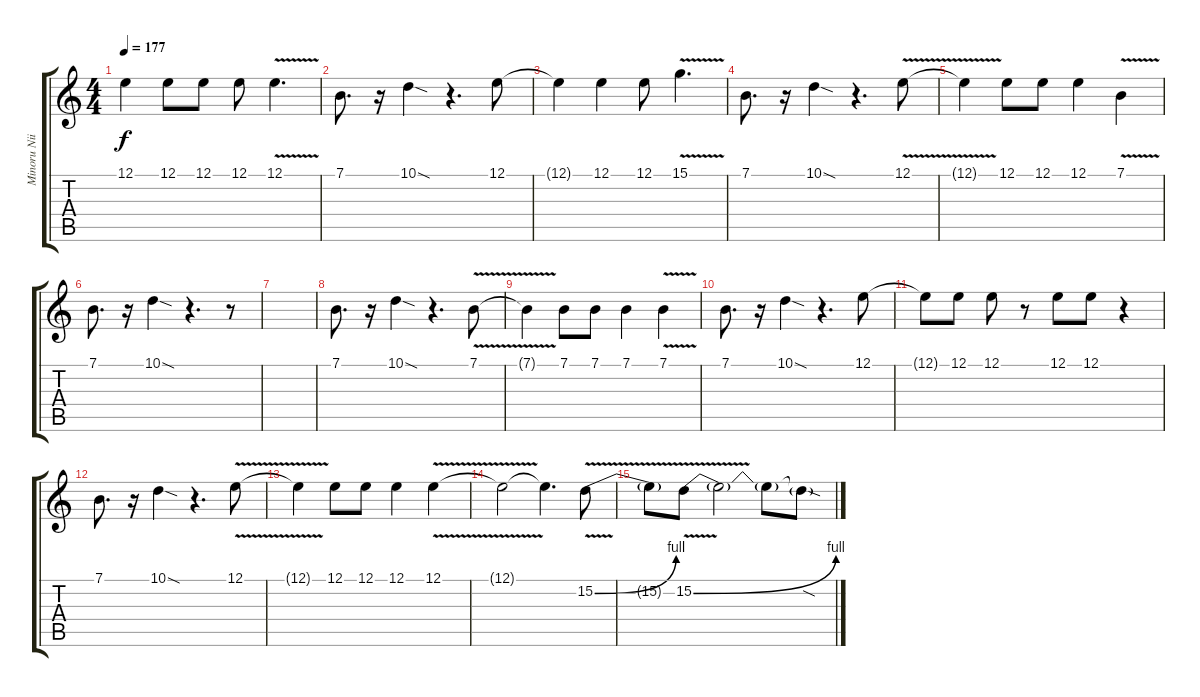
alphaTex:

\track ("Minoru Niihara" "Minoru Nii") {instrument violin}
\staff {score tabs}
\tuning (E4 B3 G3 D3 A2 E2) {hide}
\ts (4 4)
\tempo 177
\clef g2
\ks c
12.1{t}.4{dy f} 12.1.8 12.1.8 12.1.8 12.1{v}.4{d} |
7.1.8{d} r.16 10.1{sod}.4 r.4{d} 12.1.8 |
12.1{t}.4 12.1.4 12.1.8 15.1{v}.4{d} |
7.1.8{d} r.16 10.1{sod}.4 r.4{d} 12.1{v}.8 |
12.1{t}.4 12.1.8 12.1.8 12.1.4 7.1{v}.4 |
7.1.8{d} r.16 10.1{sod}.4 r.4{d} r.8 |
|
7.1.8{d} r.16 10.1{sod}.4 r.4{d} 7.1{v}.8 |
7.1{t}.4 7.1.8 7.1.8 7.1.4 7.1{v}.4 |
7.1.8{d} r.16 10.1{sod}.4 r.4{d} 12.1.8 |
12.1{t}.8 12.1.8 12.1.8 r.8 12.1.8 12.1.8 r.4 |
7.1.8{d} r.16 10.1{sod}.4 r.4{d} 12.1{v}.8 |
12.1{t}.4 12.1.8 12.1.8 12.1.4 12.1{v}.4 |
12.1{t}.2 12.1{t}.4{d} 15.2{be (bend 0 0 60 4) v}.8 |
15.2{t}.8 15.2{be (bend 0 0 60 4) v}.8 15.2{t}.2 15.2{t}.8 15.2{sod t}.8
